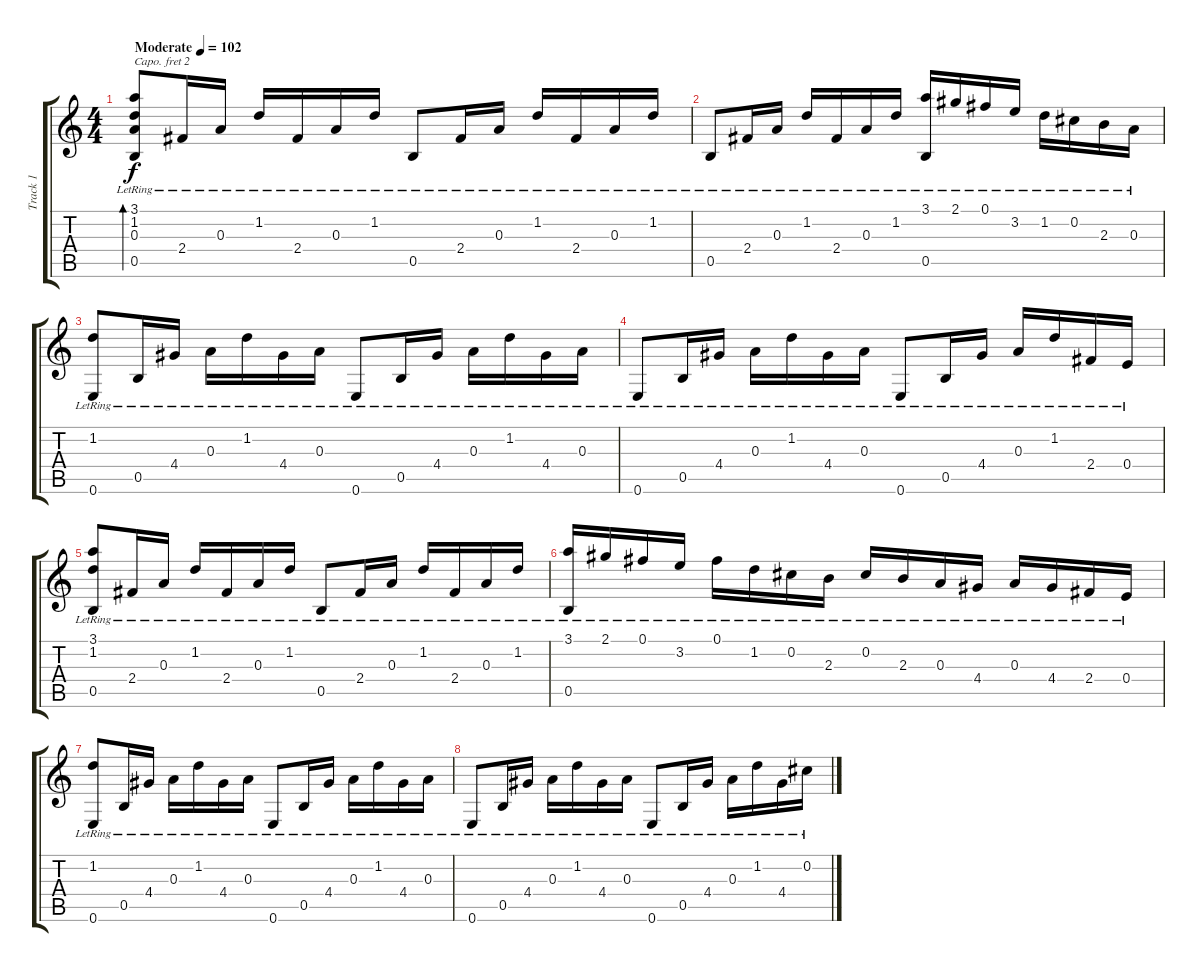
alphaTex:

\track ("Track 1" "Track 1") {instrument acousticguitarsteel}
\staff {score tabs}
\capo 2
\tuning (E4 B3 G3 D3 A2 D2) {hide}
\ts (4 4)
\tempo (102 "Moderate")
\clef g2
\ks c
(3.1{lr} 1.2{lr} 0.3{lr} 0.5{lr}).8{bd 480 dy f instrument acousticguitarsteel} 2.4{lr}.16 0.3{lr}.16 1.2{lr}.16 2.4{lr}.16 0.3{lr}.16 1.2{lr}.16 0.5{lr}.8 2.4{lr}.16 0.3{lr}.16 1.2{lr}.16 2.4{lr}.16 0.3{lr}.16 1.2{lr}.16 |
0.5{lr}.8 2.4{lr}.16 0.3{lr}.16 1.2{lr}.16 2.4{lr}.16 0.3{lr}.16 1.2{lr}.16 (3.1{lr} 0.5{lr}).16 2.1{lr}.16 0.1{lr}.16 3.2{lr}.16 1.2{lr}.16 0.2{lr}.16 2.3{lr}.16 0.3{lr}.16 |
(1.2{lr} 0.6{lr}).8 0.5{lr}.16 4.4{lr}.16 0.3{lr}.16 1.2{lr}.16 4.4{lr}.16 0.3{lr}.16 0.6{lr}.8 0.5{lr}.16 4.4{lr}.16 0.3{lr}.16 1.2{lr}.16 4.4{lr}.16 0.3{lr}.16 |
0.6{lr}.8 0.5{lr}.16 4.4{lr}.16 0.3{lr}.16 1.2{lr}.16 4.4{lr}.16 0.3{lr}.16 0.6{lr}.8 0.5{lr}.16 4.4{lr}.16 0.3{lr}.16 1.2{lr}.16 2.4{lr}.16 0.4{lr}.16 |
(3.1{lr} 1.2{lr} 0.5{lr}).8 2.4{lr}.16 0.3{lr}.16 1.2{lr}.16 2.4{lr}.16 0.3{lr}.16 1.2{lr}.16 0.5{lr}.8 2.4{lr}.16 0.3{lr}.16 1.2{lr}.16 2.4{lr}.16 0.3{lr}.16 1.2{lr}.16 |
(3.1{lr} 0.5{lr}).16 2.1{lr}.16 0.1{lr}.16 3.2{lr}.16 0.1{lr}.16 1.2{lr}.16 0.2{lr}.16 2.3{lr}.16 0.2{lr}.16 2.3{lr}.16 0.3{lr}.16 4.4{lr}.16 0.3{lr}.16 4.4{lr}.16 2.4{lr}.16 0.4{lr}.16 |
(1.2{lr} 0.6{lr}).8 0.5{lr}.16 4.4{lr}.16 0.3{lr}.16 1.2{lr}.16 4.4{lr}.16 0.3{lr}.16 0.6{lr}.8 0.5{lr}.16 4.4{lr}.16 0.3{lr}.16 1.2{lr}.16 4.4{lr}.16 0.3{lr}.16 |
0.6{lr}.8 0.5{lr}.16 4.4{lr}.16 0.3{lr}.16 1.2{lr}.16 4.4{lr}.16 0.3{lr}.16 0.6{lr}.8 0.5{lr}.16 4.4{lr}.16 0.3{lr}.16 1.2{lr}.16 4.4{lr}.16 0.2{lr}.16
